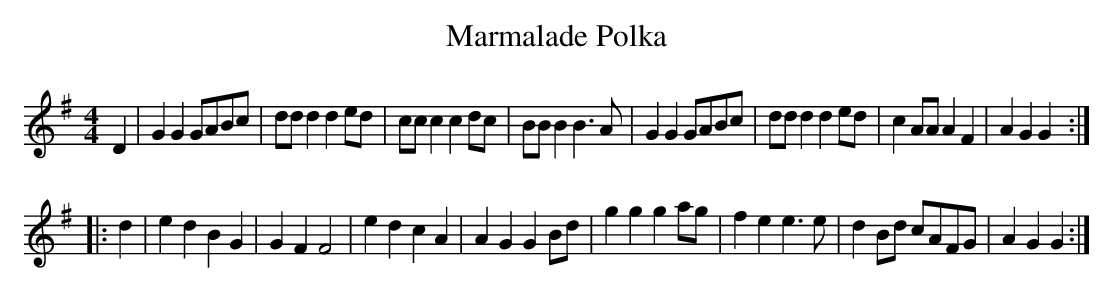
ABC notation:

X:1
T:Marmalade Polka
M:4/4
L:1/8
K:G
D2 \
| G2G2 GABc | ddd2 d2ed | ccc2 c2dc | BBB2 B3A  \
| G2G2 GABc | ddd2 d2ed | c2AA A2F2 | A2G2 G2  :|
|: d2 \
| e2d2 B2G2 | G2F2 F4   | e2d2 c2A2 | A2G2 G2Bd \
| g2g2 g2ag | f2e2 e3e  | d2Bd cAFG | A2G2 G2  :|
